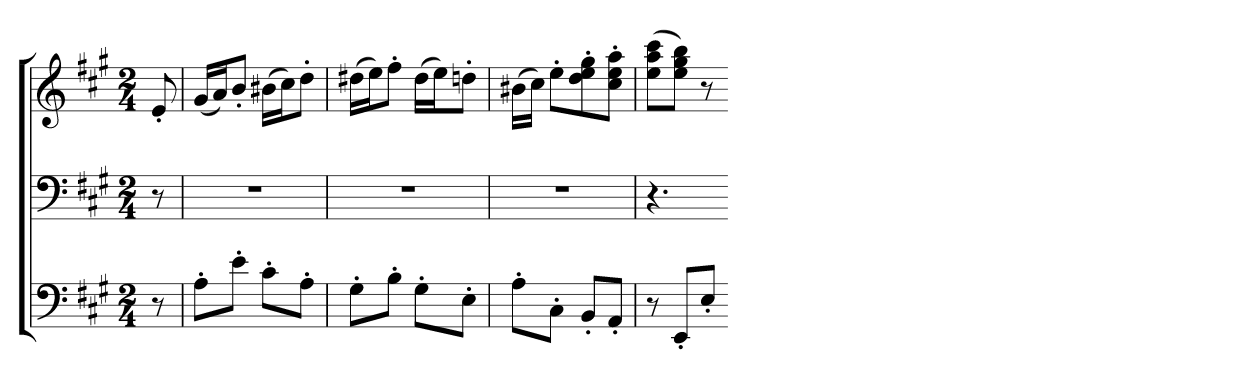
**kern	**kern	**kern
*part3	*part2	*part1
*staff3	*staff2	*staff1
*clefF4	*clefF4	*clefG2
*k[f#c#g#]	*k[f#c#g#]	*k[f#c#g#]
*A:	*A:	*A:
*M2/4	*M2/4	*M2/4
=	=	=
8r	8r	8e'
=	=	=
8A'L	2r	(16g#LL
.	.	16aJ)
8e'J	.	8b'J
8c#'L	.	(16b#XLL
.	.	16cc#J)
8A'J	.	8dd'J
=	=	=
8G#'L	2r	(16dd#XLL
.	.	16eeJ)
8B'J	.	8ff#'J
8G#'L	.	(16dd#LL
.	.	16eeJ)
8E'J	.	8ddn'J
=	=	=
8A'L	2r	(16b#XLL
.	.	16cc#JJ)
8C#'J	.	8ee'L
8BB'L	.	8dd' 8ee' 8gg#'
8AA'J	.	8cc#' 8ee' 8aa'J
=	=	=
8r	4.r	(8ee 8aa 8ccc#L
8EE'L	.	8ee 8gg# 8bbJ)
8E'J	.	8r
=-	=-	=-
*-	*-	*-
